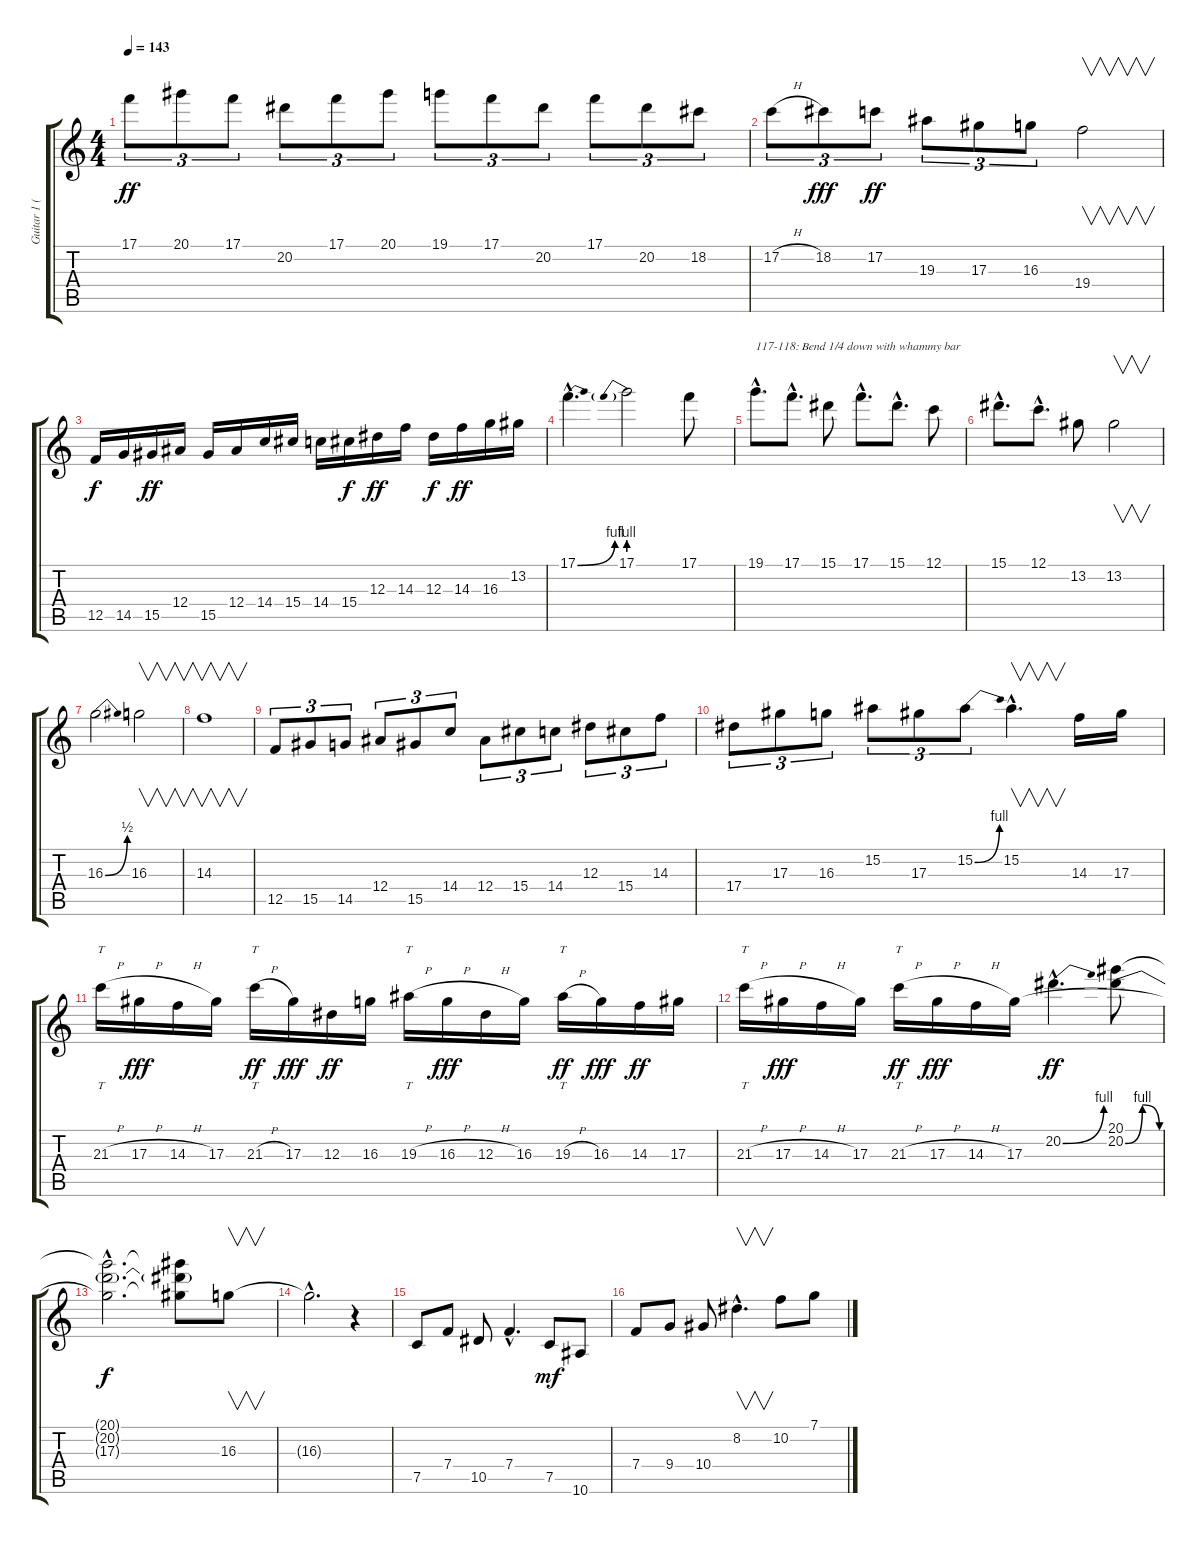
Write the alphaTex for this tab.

\track ("Guitar 1 (Lead)" "Guitar 1 (") {instrument distortionguitar}
\staff {score tabs}
\tuning (C4 G3 Eb3 Bb2 F2 C2) {hide}
\ts (4 4)
\tempo 143
\clef g2
\ks c
17.1.8{tu (3 2) dy ff} 20.1.8{tu (3 2)} 17.1.8{tu (3 2)} 20.2.8{tu (3 2)} 17.1.8{tu (3 2)} 20.1.8{tu (3 2)} 19.1.8{tu (3 2)} 17.1.8{tu (3 2)} 20.2.8{tu (3 2)} 17.1.8{tu (3 2)} 20.2.8{tu (3 2)} 18.2.8{tu (3 2)} |
17.2{h}.8{tu (3 2)} 18.2.8{tu (3 2) dy fff} 17.2.8{tu (3 2) dy ff} 19.3.8{tu (3 2)} 17.3.8{tu (3 2)} 16.3.8{tu (3 2)} 19.4.2{v} |
12.5.16{dy f} 14.5.16 15.5.16{dy ff} 12.4.16 15.5.16 12.4.16 14.4.16 15.4.16 14.4.16 15.4.16{dy f} 12.3.16{dy ff} 14.3.16 12.3.16{dy f} 14.3.16{dy ff} 16.3.16 13.2.16 |
17.1{be (bend 0 0 60 4) hac}.4{d} 17.1{be (prebend 0 4 60 4)}.2 17.1.8 |
19.1{hac}.8{d txt "117-118: Bend 1/4 down with whammy bar"} 17.1{hac}.8{d} 15.1.8 17.1{hac}.8{d} 15.1{hac}.8{d} 12.1.8 |
15.1{hac}.8{d} 12.1{hac}.8{d} 13.2.8 13.2.2{v} |
16.3{be (bend 0 0 60 2)}.2 16.3.2{v} |
14.3.1{v} |
12.5.8{tu (3 2)} 15.5.8{tu (3 2)} 14.5.8{tu (3 2)} 12.4.8{tu (3 2)} 15.5.8{tu (3 2)} 14.4.8{tu (3 2)} 12.4.8{tu (3 2)} 15.4.8{tu (3 2)} 14.4.8{tu (3 2)} 12.3.8{tu (3 2)} 15.4.8{tu (3 2)} 14.3.8{tu (3 2)} |
17.4.8{tu (3 2)} 17.3.8{tu (3 2)} 16.3.8{tu (3 2)} 15.2.8{tu (3 2)} 17.3.8{tu (3 2)} 15.2{be (bend 0 0 60 4)}.8{tu (3 2)} 15.2{hac}.4{v d} 14.3.16 17.3.16 |
21.3{h}.16{tt} 17.3{h}.16{dy fff} 14.3{h}.16 17.3.16 21.3{h}.16{tt dy ff} 17.3.16{dy fff} 12.3.16{dy ff} 16.3.16 19.3{h}.16{tt} 16.3{h}.16{dy fff} 12.3{h}.16 16.3.16 19.3{h}.16{tt dy ff} 16.3.16{dy fff} 14.3.16{dy ff} 17.3.16 |
21.3{h}.16{tt} 17.3{h}.16{dy fff} 14.3{h}.16 17.3.16 21.3{h}.16{tt dy ff} 17.3{h}.16{dy fff} 14.3{h}.16 17.3.16 20.2{be (bend 0 0 60 4) hac}.4{d dy ff} (20.1 20.2{be (bendrelease 0 0 5 4 55 4 60 0)}).8 |
(20.1{hac t} 20.2{hac t} 17.3{hac t}).2{d dy f} (20.1{t} 20.2{t} 17.3{t}).8 16.3.8{v} |
16.3{hac t}.2{d} r.4 |
7.5.8{balance 3} 7.4.8 10.5.8 7.4{hac}.4{d} 7.5.8{dy mf} 10.6.8 |
7.4.8 9.4.8 10.4.8 8.2{hac}.4{v d} 10.2.8 7.1.8
